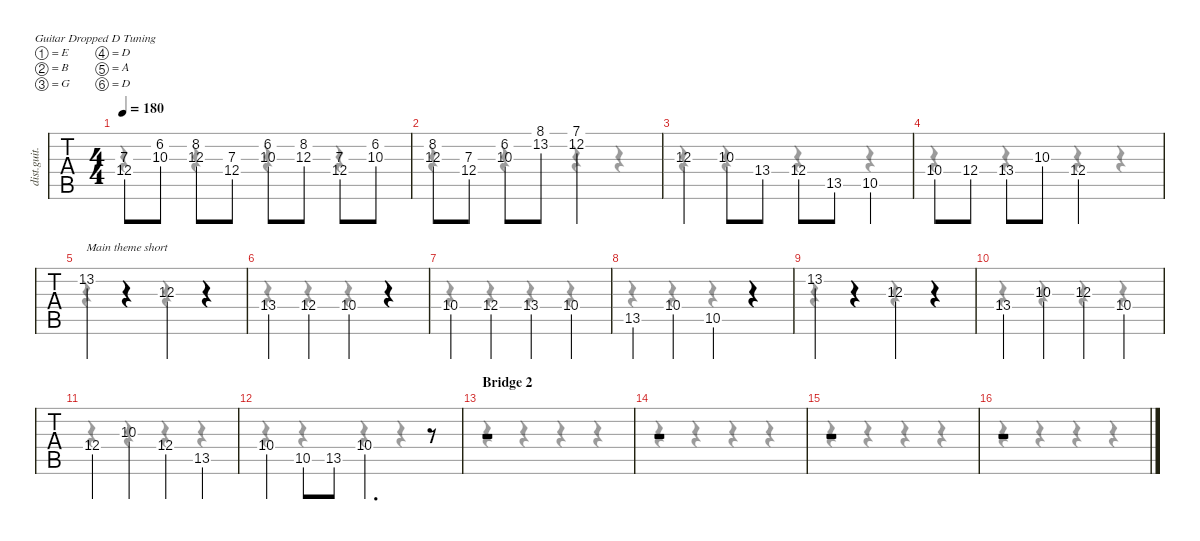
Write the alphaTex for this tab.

\defaultSystemsLayout 4
\hideDynamics
\bracketExtendMode nobrackets
\track ("Lead" "dist.guit.") {instrument distortionguitar}
\staff {tabs}
\tuning (E4 B3 G3 D3 A2 D2)
\voice
\ts (4 4)
\tempo 180
\clef g2
\ks c
(7.3 12.4).8{dy f} (6.2 10.3).8 (8.2 12.3).8 (7.3 12.4).8 (6.2 10.3).8 (8.2 12.3).8 (7.3 12.4).8 (6.2 10.3).8 |
(8.2 12.3).8 (7.3 12.4).8 (6.2 10.3).8 (8.1 13.2).8 (7.1 12.2).2 |
12.3.4 10.3.8 13.4{acc #}.8 12.4.8 13.5{acc #}.8 10.5.4 |
10.4.8 12.4.8 13.4{acc #}.8 10.3.8 12.4.2 |
13.2.4{txt "Main theme short"} r.4 12.3.4 r.4 |
13.4{acc #}.4 12.4.4 10.4.4 r.4 |
10.4.4 12.4.4 13.4{acc #}.4 10.4.4 |
13.5{acc #}.4 10.4.4 10.5.4 r.4 |
13.2.4 r.4 12.3.4 r.4 |
13.4{acc #}.4 10.3.4 12.3.4 10.4.4 |
12.4.4 10.3.4 12.4.4 13.5{acc #}.4 |
10.4.4 10.5.8 13.5{acc #}.8 10.4.4{d} r.8 |
\section ("" "Bridge 2")
r.1 |
r.1 |
r.1 |
r.1
\voice
\clef g2
\ottava regular
\simile none
\ks c
r.4{dy mf} r.4 r.4 r.4 |
r.4 r.4 r.4 r.4 |
r.4 r.4 r.4 r.4 |
r.4 r.4 r.4 r.4 |
r.4 r.4 r.4 r.4 |
r.4 r.4 r.4 r.4 |
r.4 r.4 r.4 r.4 |
r.4 r.4 r.4 r.4 |
r.4 r.4 r.4 r.4 |
r.4 r.4 r.4 r.4 |
r.4 r.4 r.4 r.4 |
r.4 r.4 r.4 r.4 |
r.4 r.4 r.4 r.4 |
r.4 r.4 r.4 r.4 |
r.4 r.4 r.4 r.4 |
r.4 r.4 r.4 r.4
